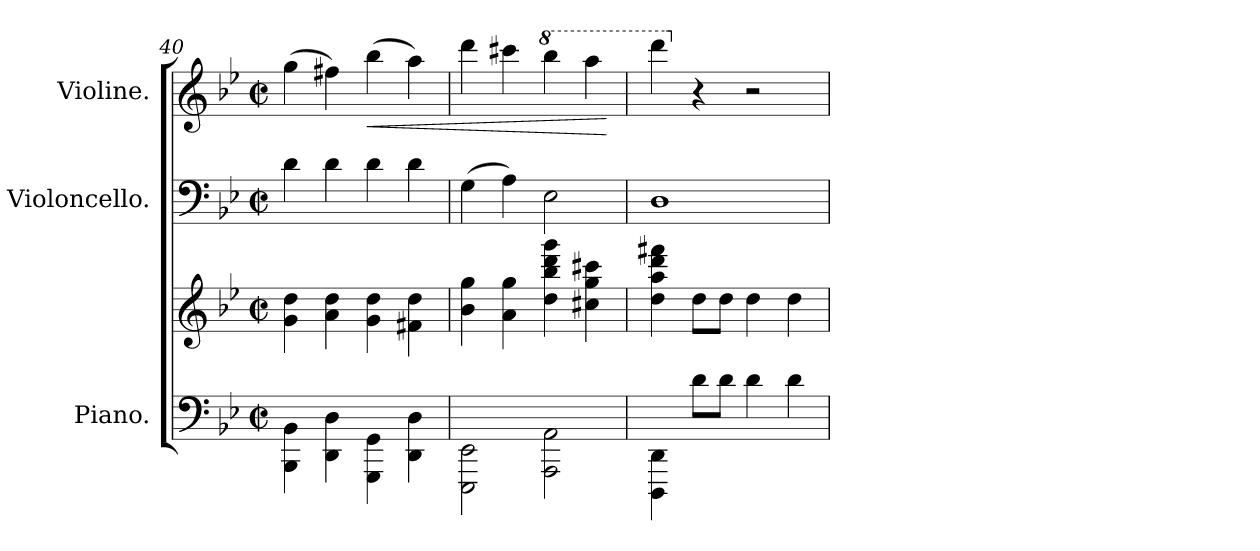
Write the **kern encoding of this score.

**kern	**kern	**kern	**kern	**dynam
*part3	*part3	*part2	*part1	*part1
*staff4	*staff3	*staff2	*staff1	*staff1
*I"Piano.	*	*I"Violoncello.	*I"Violine.	*
*	*	*I'vlc	*I'vl	*
*clefF4	*clefG2	*clefF4	*clefG2	*
*k[b-e-]	*k[b-e-]	*k[b-e-]	*k[b-e-]	*
*g:	*g:	*g:	*g:	*
*M2/2	*M2/2	*M2/2	*M2/2	*
*met(c|)	*met(c|)	*met(c|)	*met(c|)	*
=40	=40	=40	=40	=40
4BBB-\ 4BB-\	4g\ 4dd\	4d\	(4gg\	.
4DD\ 4D\	4a\ 4dd\	4d\	4ff#X\)	.
!	!	!	!	!LO:HP:b
4GGG\ 4GG\	4g\ 4dd\	4d\	(4bb-\	<
4DD\ 4D\	4f#X\ 4dd\	4d\	4aa\)	.
=41	=41	=41	=41	=41
2EEE-\ 2EE-\	4b-\ 4gg\	(4G\	4ddd\	.
.	4a\ 4gg\	4A\)	4ccc#X\	.
*	*	*	*8va	*
2AAA\ 2AA\	4dd\ 4bb-\ 4ddd\ 4ggg\	2E-\	4bbb-\	.
.	4cc#X\ 4gg\ 4ccc#X\	.	4aaa\	.
.	.	.	.	[
=42	=42	=42	=42	=42
4DDD\ 4DD\	4dd\ 4aa\ 4ddd\ 4fff#X\	1D\	4dddd\	.
*	*	*	*X8va	*
8d\L	8dd\L	.	4r	.
8d\J	8dd\J	.	.	.
4d\	4dd\	.	2r	.
4d\	4dd\	.	.	.
=	=	=	=	=
*-	*-	*-	*-	*-
